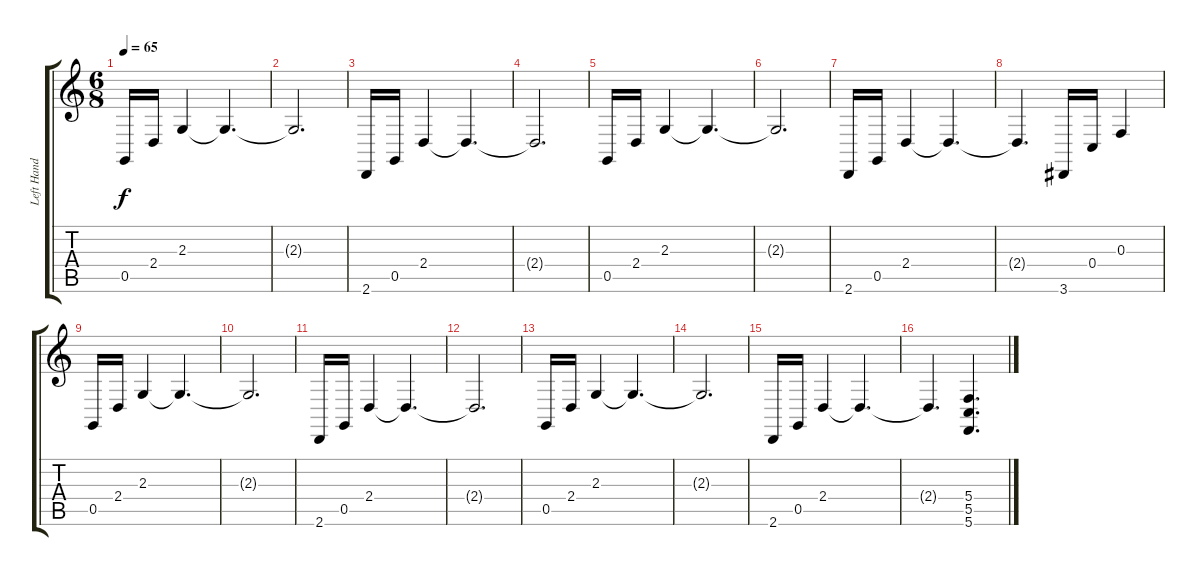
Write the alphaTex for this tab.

\track ("Left Hand" "Left Hand") {instrument acousticgrandpiano}
\staff {score tabs}
\tuning (D4 A3 F3 C3 G2 C2) {hide}
\ts (6 8)
\tempo 65
\clef g2
\ks c
0.5.16{dy f} 2.4.16 2.3.4 2.3{t}.4{d} |
2.3{t}.2{d} |
2.6.16 0.5.16 2.4.4 2.4{t}.4{d} |
2.4{t}.2{d} |
0.5.16 2.4.16 2.3.4 2.3{t}.4{d} |
2.3{t}.2{d} |
2.6.16 0.5.16 2.4.4 2.4{t}.4{d} |
2.4{t}.4{d} 3.6.16 0.4.16 0.3.4 |
0.5.16 2.4.16 2.3.4 2.3{t}.4{d} |
2.3{t}.2{d} |
2.6.16 0.5.16 2.4.4 2.4{t}.4{d} |
2.4{t}.2{d} |
0.5.16 2.4.16 2.3.4 2.3{t}.4{d} |
2.3{t}.2{d} |
2.6.16 0.5.16 2.4.4 2.4{t}.4{d} |
2.4{t}.4{d} (5.4 5.5 5.6).4{d}
